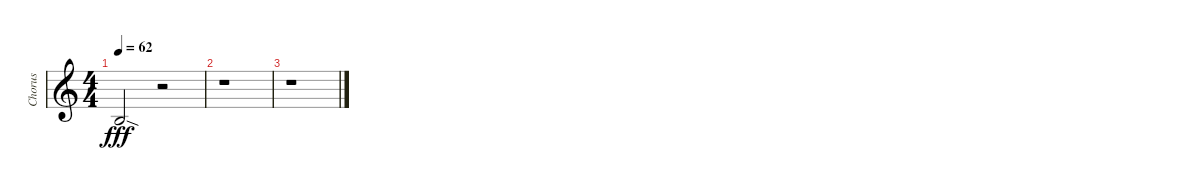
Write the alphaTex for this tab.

\track ("Chorus" "Chorus") {instrument flute}
\staff {score}
\tuning (E4 B3 G3 D3 A2 E2 B1) {hide}
\ts (4 4)
\tempo 62
\clef g2
\ks c
0.2{sod t}.2{dy fff} r.2 |
r.1 |
r.1
